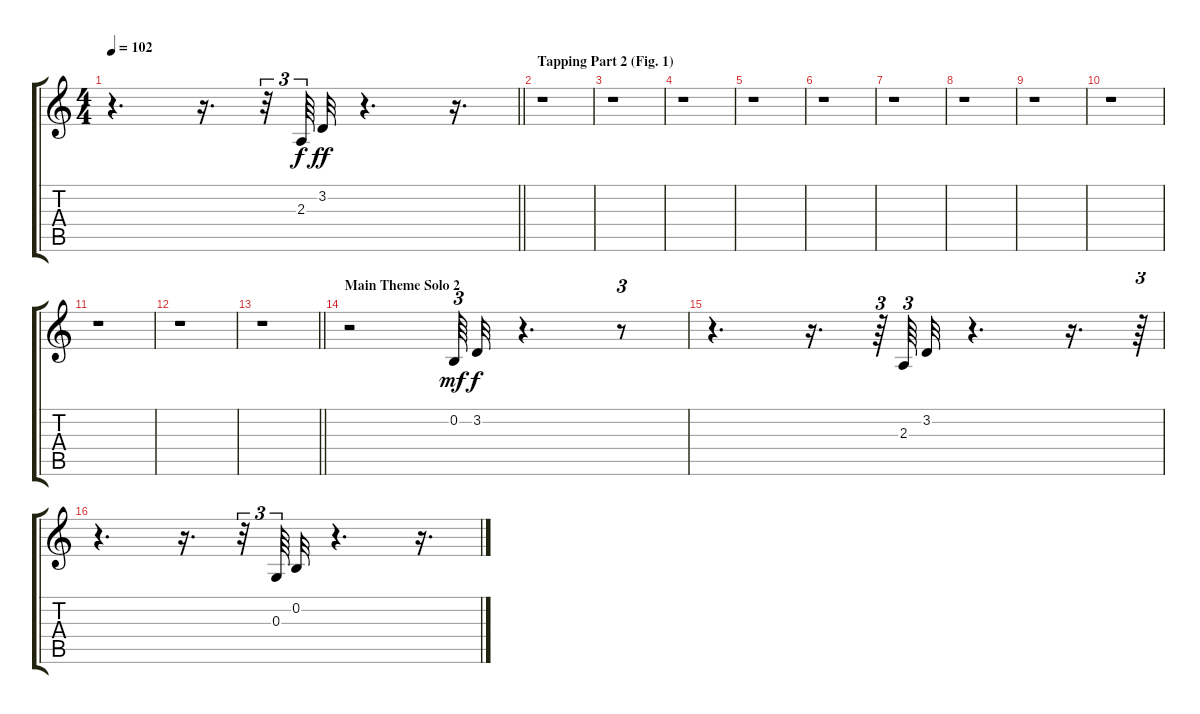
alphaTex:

\track "" {instrument pizzicatostrings}
\staff {score tabs}
\tuning (E4 B3 G3 D3 A2 E2) {hide}
\ts (4 4)
\tempo 102
\clef g2
\barLineRight lightlight
\ks c
r.4{d dy ff} r.16{d} r.32{tu (3 2)} 2.3.64{tu (3 2) dy f} 3.2.32{dy ff} r.4{d} r.16{d} |
\section ("" "Tapping Part 2 (Fig. 1)")
r.1 |
r.1 |
r.1 |
r.1 |
r.1 |
r.1 |
r.1 |
r.1 |
r.1 |
r.1 |
r.1 |
\barLineRight lightlight
r.1 |
\section ("" "Main Theme Solo 2")
r.2 0.2.64{tu (3 2) dy mf} 3.2.32{dy f} r.4{d} r.8{tu (3 2)} |
r.4{d} r.16{d} r.64{tu (3 2)} 2.3.64{tu (3 2)} 3.2.32 r.4{d} r.16{d} r.64{tu (3 2)} |
r.4{d} r.16{d} r.32{tu (3 2)} 0.3.64{tu (3 2)} 0.2.32 r.4{d} r.16{d}
